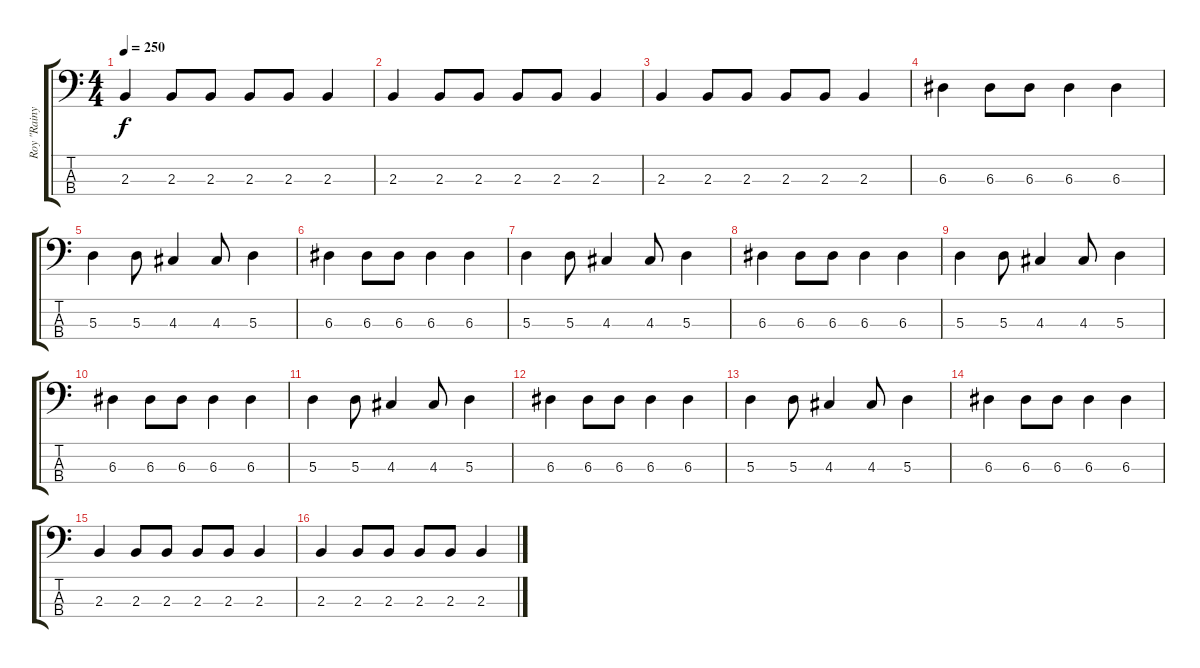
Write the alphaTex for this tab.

\track ("Roy \"Rainy\" Wainwright" "Roy \"Rainy") {instrument electricbasspick}
\staff {score tabs}
\tuning (G2 D2 A1 E1) {hide}
\ts (4 4)
\tempo 250
\clef f4
\ks c
2.3.4{dy f} 2.3.8 2.3.8 2.3.8 2.3.8 2.3.4 |
2.3.4 2.3.8 2.3.8 2.3.8 2.3.8 2.3.4 |
2.3.4 2.3.8 2.3.8 2.3.8 2.3.8 2.3.4 |
6.3.4 6.3.8 6.3.8 6.3.4 6.3.4 |
5.3.4 5.3.8 4.3.4 4.3.8 5.3.4 |
6.3.4 6.3.8 6.3.8 6.3.4 6.3.4 |
5.3.4 5.3.8 4.3.4 4.3.8 5.3.4 |
6.3.4 6.3.8 6.3.8 6.3.4 6.3.4 |
5.3.4 5.3.8 4.3.4 4.3.8 5.3.4 |
6.3.4 6.3.8 6.3.8 6.3.4 6.3.4 |
5.3.4 5.3.8 4.3.4 4.3.8 5.3.4 |
6.3.4 6.3.8 6.3.8 6.3.4 6.3.4 |
5.3.4 5.3.8 4.3.4 4.3.8 5.3.4 |
6.3.4 6.3.8 6.3.8 6.3.4 6.3.4 |
2.3.4 2.3.8 2.3.8 2.3.8 2.3.8 2.3.4 |
2.3.4 2.3.8 2.3.8 2.3.8 2.3.8 2.3.4
